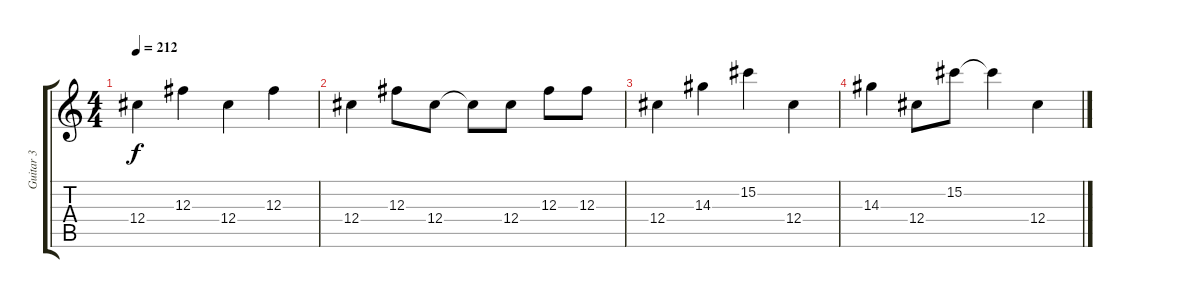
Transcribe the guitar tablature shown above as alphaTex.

\track ("Guitar 3" "Guitar 3") {instrument electricguitarclean}
\staff {score tabs}
\tuning (Db4 Bb3 Gb3 Db3 Ab2 Eb2) {hide}
\ts (4 4)
\tempo 212
\clef g2
\ks c
12.4.4{dy f} 12.3.4 12.4.4 12.3.4 |
12.4.4 12.3.8 12.4.8 12.4{t}.8 12.4.8 12.3.8 12.3.8 |
12.4.4 14.3.4 15.2.4 12.4.4 |
14.3.4 12.4.8 15.2.8 15.2{t}.4 12.4.4
